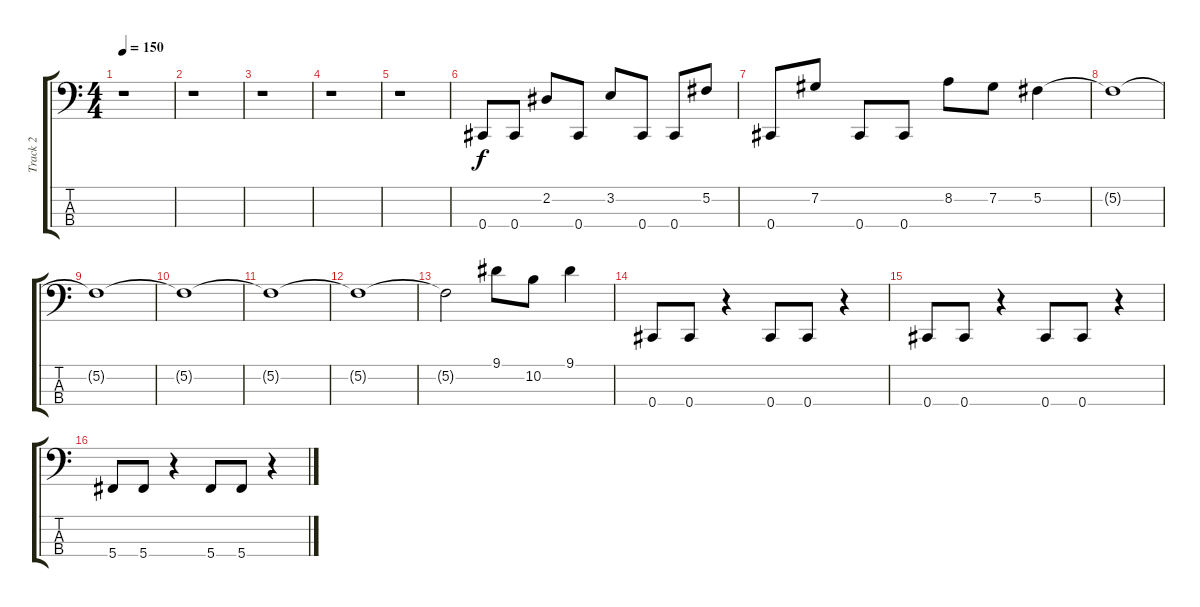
\track ("Track 2" "Track 2") {instrument electricbasspick}
\staff {score tabs}
\tuning (Gb2 Db2 Ab1 Db1) {hide}
\ts (4 4)
\tempo 150
\clef f4
\ks c
r.1{dy f} |
r.1 |
r.1 |
r.1 |
r.1 |
0.4.8 0.4.8 2.2.8 0.4.8 3.2.8 0.4.8 0.4.8 5.2.8 |
0.4.8 7.2.8 0.4.8 0.4.8 8.2.8 7.2.8 5.2.4 |
5.2{t}.1 |
5.2{t}.1 |
5.2{t}.1 |
5.2{t}.1 |
5.2{t}.1 |
5.2{t}.2 9.1.8 10.2.8 9.1.4 |
0.4.8 0.4.8 r.4 0.4.8 0.4.8 r.4 |
0.4.8 0.4.8 r.4 0.4.8 0.4.8 r.4 |
5.4.8 5.4.8 r.4 5.4.8 5.4.8 r.4
